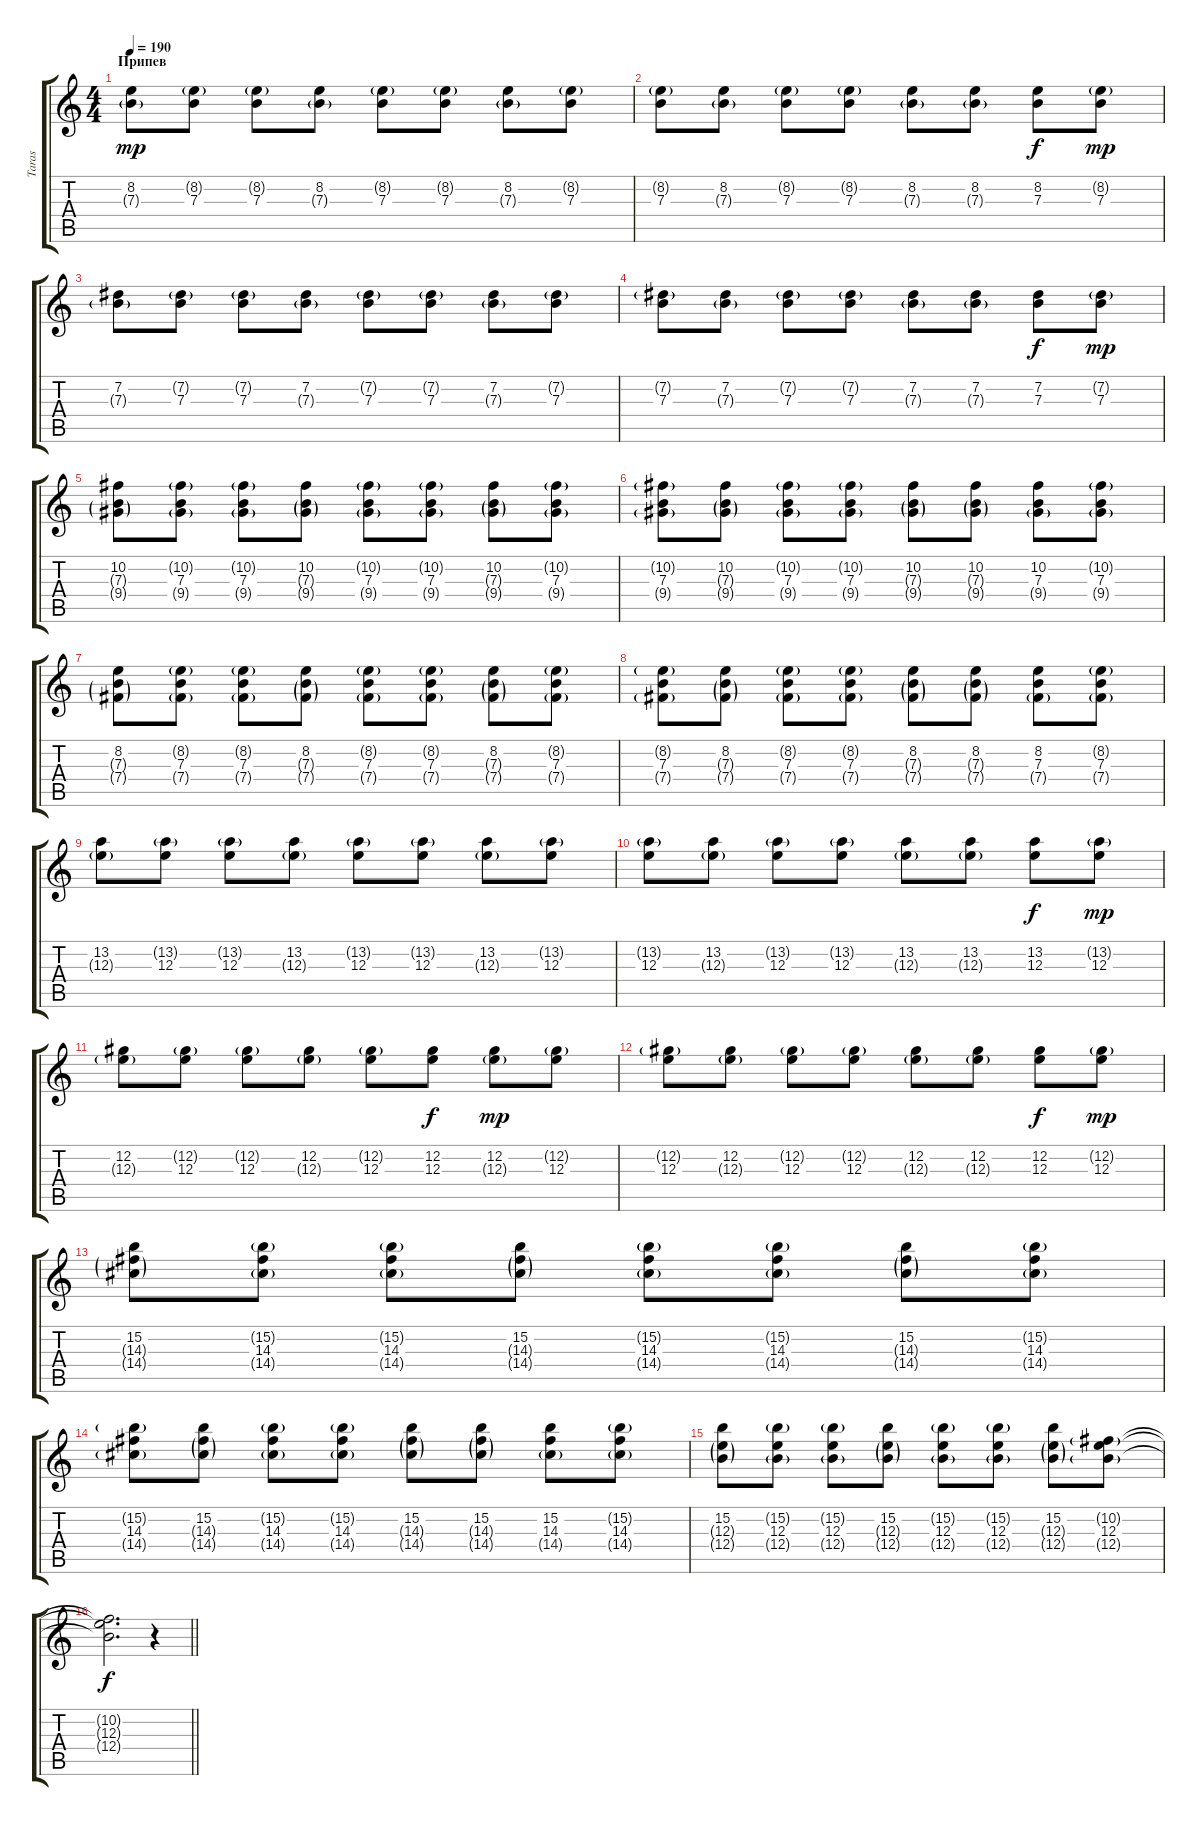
\track ("Taras" "Taras") {instrument overdrivenguitar}
\staff {score tabs}
\tuning (Db4 Ab3 E3 B2 Gb2 B1) {hide}
\ts (4 4)
\section ("" "Припев")
\tempo 190
\clef g2
\ks c
(8.2 7.3{g}).8{dy mp volume 11} (8.2{g} 7.3).8 (8.2{g} 7.3).8 (8.2 7.3{g}).8 (8.2{g} 7.3).8 (8.2{g} 7.3).8 (8.2 7.3{g}).8 (8.2{g} 7.3).8 |
(8.2{g} 7.3).8 (8.2 7.3{g}).8 (8.2{g} 7.3).8 (8.2{g} 7.3).8 (8.2 7.3{g}).8 (8.2 7.3{g}).8 (8.2 7.3).8{dy f} (8.2{g} 7.3).8{dy mp} |
(7.2 7.3{g}).8 (7.2{g} 7.3).8 (7.2{g} 7.3).8 (7.2 7.3{g}).8 (7.2{g} 7.3).8 (7.2{g} 7.3).8 (7.2 7.3{g}).8 (7.2{g} 7.3).8 |
(7.2{g} 7.3).8 (7.2 7.3{g}).8 (7.2{g} 7.3).8 (7.2{g} 7.3).8 (7.2 7.3{g}).8 (7.2 7.3{g}).8 (7.2 7.3).8{dy f} (7.2{g} 7.3).8{dy mp} |
(10.2 7.3{g} 9.4{g}).8 (10.2{g} 7.3 9.4{g}).8 (10.2{g} 7.3 9.4{g}).8 (10.2 7.3{g} 9.4{g}).8 (10.2{g} 7.3 9.4{g}).8 (10.2{g} 7.3 9.4{g}).8 (10.2 7.3{g} 9.4{g}).8 (10.2{g} 7.3 9.4{g}).8 |
(10.2{g} 7.3 9.4{g}).8 (10.2 7.3{g} 9.4{g}).8 (10.2{g} 7.3 9.4{g}).8 (10.2{g} 7.3 9.4{g}).8 (10.2 7.3{g} 9.4{g}).8 (10.2 7.3{g} 9.4{g}).8 (10.2 7.3 9.4{g}).8 (10.2{g} 7.3 9.4{g}).8 |
(8.2 7.3{g} 7.4{g}).8 (8.2{g} 7.3 7.4{g}).8 (8.2{g} 7.3 7.4{g}).8 (8.2 7.3{g} 7.4{g}).8 (8.2{g} 7.3 7.4{g}).8 (8.2{g} 7.3 7.4{g}).8 (8.2 7.3{g} 7.4{g}).8 (8.2{g} 7.3 7.4{g}).8 |
(8.2{g} 7.3 7.4{g}).8 (8.2 7.3{g} 7.4{g}).8 (8.2{g} 7.3 7.4{g}).8 (8.2{g} 7.3 7.4{g}).8 (8.2 7.3{g} 7.4{g}).8 (8.2 7.3{g} 7.4{g}).8 (8.2 7.3 7.4{g}).8 (8.2{g} 7.3 7.4{g}).8 |
(13.2 12.3{g}).8 (13.2{g} 12.3).8 (13.2{g} 12.3).8 (13.2 12.3{g}).8 (13.2{g} 12.3).8 (13.2{g} 12.3).8 (13.2 12.3{g}).8 (13.2{g} 12.3).8 |
(13.2{g} 12.3).8 (13.2 12.3{g}).8 (13.2{g} 12.3).8 (13.2{g} 12.3).8 (13.2 12.3{g}).8 (13.2 12.3{g}).8 (13.2 12.3).8{dy f} (13.2{g} 12.3).8{dy mp} |
(12.2 12.3{g}).8 (12.2{g} 12.3).8 (12.2{g} 12.3).8 (12.2 12.3{g}).8 (12.2{g} 12.3).8 (12.2 12.3).8{dy f} (12.2 12.3{g}).8{dy mp} (12.2{g} 12.3).8 |
(12.2{g} 12.3).8 (12.2 12.3{g}).8 (12.2{g} 12.3).8 (12.2{g} 12.3).8 (12.2 12.3{g}).8 (12.2 12.3{g}).8 (12.2 12.3).8{dy f} (12.2{g} 12.3).8{dy mp} |
(15.2 14.3{g} 14.4{g}).8 (15.2{g} 14.3 14.4{g}).8 (15.2{g} 14.3 14.4{g}).8 (15.2 14.3{g} 14.4{g}).8 (15.2{g} 14.3 14.4{g}).8 (15.2{g} 14.3 14.4{g}).8 (15.2 14.3{g} 14.4{g}).8 (15.2{g} 14.3 14.4{g}).8 |
(15.2{g} 14.3 14.4{g}).8 (15.2 14.3{g} 14.4{g}).8 (15.2{g} 14.3 14.4{g}).8 (15.2{g} 14.3 14.4{g}).8 (15.2 14.3{g} 14.4{g}).8 (15.2 14.3{g} 14.4{g}).8 (15.2 14.3 14.4{g}).8 (15.2{g} 14.3 14.4{g}).8 |
(15.2 12.3{g} 12.4{g}).8 (15.2{g} 12.3 12.4{g}).8 (15.2{g} 12.3 12.4{g}).8 (15.2 12.3{g} 12.4{g}).8 (15.2{g} 12.3 12.4{g}).8 (15.2{g} 12.3 12.4{g}).8 (15.2 12.3{g} 12.4{g}).8 (10.2{g} 12.3 12.4{g}).8 |
\barLineRight lightlight
(10.2{t} 12.3{t} 12.4{t}).2{d dy f} r.4
